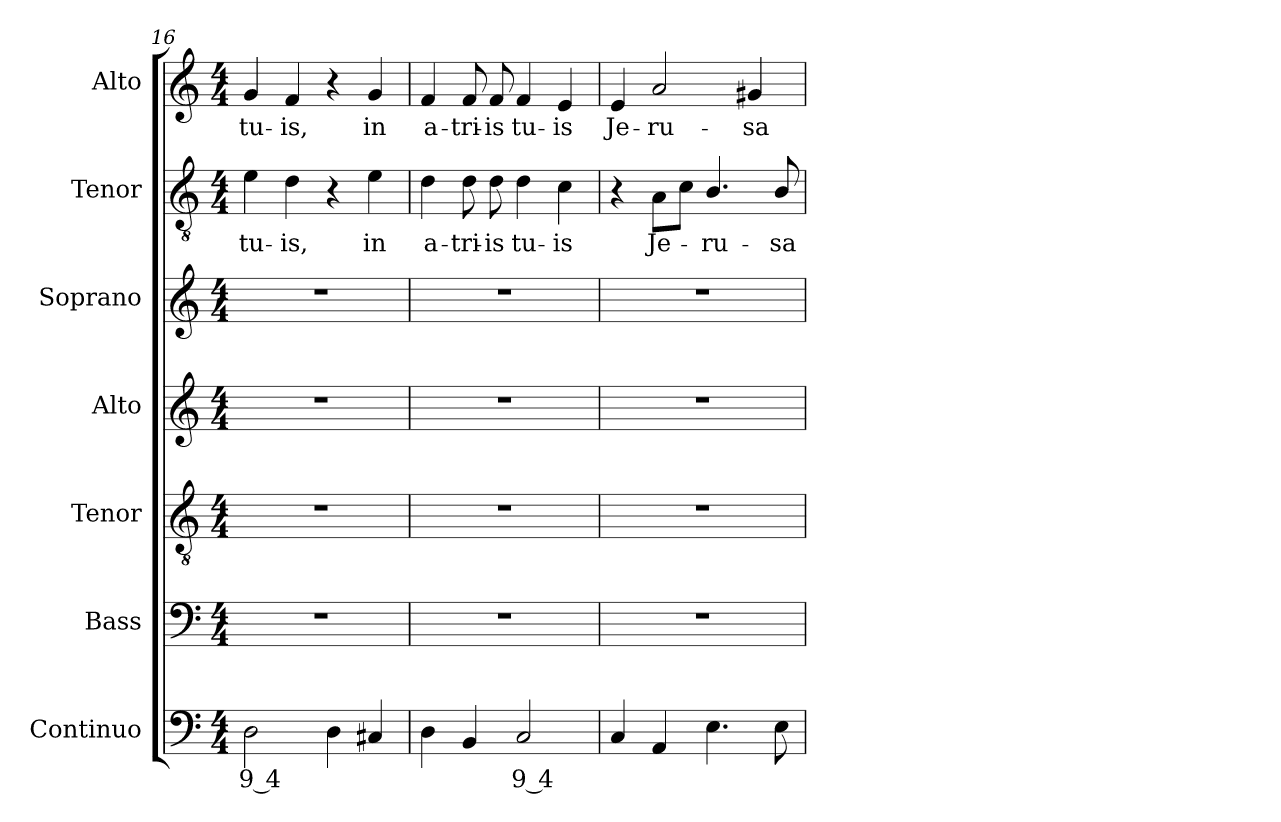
**kern	**text	**kern	**kern	**kern	**kern	**kern	**text	**kern	**text
*part7	*part7	*part6	*part5	*part4	*part3	*part2	*part2	*part1	*part1
*staff7	*staff7	*staff6	*staff5	*staff4	*staff3	*staff2	*staff2	*staff1	*staff1
*I"Continuo	*	*I"Bass	*I"Tenor	*I"Alto	*I"Soprano	*I"Tenor	*	*I"Alto	*
*I'Cont.	*	*I'B.	*I'T.	*I'A.	*I'S.	*I'T.	*	*I'A.	*
*clefF4	*	*clefF4	*clefGv2	*clefG2	*clefG2	*clefGv2	*	*clefG2	*
*	*	*	*ITrd7c12	*	*	*ITrd7c12	*	*	*
*k[]	*	*k[]	*k[]	*k[]	*k[]	*k[]	*	*k[]	*
*C:	*	*C:	*C:	*C:	*C:	*C:	*	*C:	*
*M4/4	*	*M4/4	*M4/4	*M4/4	*M4/4	*M4/4	*	*M4/4	*
=16	=16	=16	=16	=16	=16	=16	=16	=16	=16
!	!LO:LY:b:color=#000000	!	!	!	!	!	!	!	!
!	!	!	!	!	!	!	!LO:LY:b:color=#000000	!	!
!	!	!	!	!	!	!	!	!	!LO:LY:b:color=#000000
2Di\	9 4	1r	1r	1r	1r	4Ei\	tu-	4gi/	tu-
!	!	!	!	!	!	!	!LO:LY:b:color=#000000	!	!
!	!	!	!	!	!	!	!	!	!LO:LY:b:color=#000000
.	.	.	.	.	.	4Di\	-is,	4fi/	-is,
4Di\	.	.	.	.	.	4r	.	4r	.
!	!	!	!	!	!	!	!LO:LY:b:color=#000000	!	!
!	!	!	!	!	!	!	!	!	!LO:LY:b:color=#000000
4C#Xi/	.	.	.	.	.	4Ei\	in	4gi/	in
=17	=17	=17	=17	=17	=17	=17	=17	=17	=17
!	!	!	!	!	!	!	!LO:LY:b:color=#000000	!	!
!	!	!	!	!	!	!	!	!	!LO:LY:b:color=#000000
4Di\	.	1r	1r	1r	1r	4Di\	a-	4fi/	a-
!	!	!	!	!	!	!	!LO:LY:b:color=#000000	!	!
!	!	!	!	!	!	!	!	!	!LO:LY:b:color=#000000
4BBi/	.	.	.	.	.	8Di\	-tri-	8fi/	-tri-
!	!	!	!	!	!	!	!LO:LY:b:color=#000000	!	!
!	!	!	!	!	!	!	!	!	!LO:LY:b:color=#000000
.	.	.	.	.	.	8Di\	-is	8fi/	-is
!	!LO:LY:b:color=#000000	!	!	!	!	!	!	!	!
!	!	!	!	!	!	!	!LO:LY:b:color=#000000	!	!
!	!	!	!	!	!	!	!	!	!LO:LY:b:color=#000000
2Ci/	9 4	.	.	.	.	4Di\	tu-	4fi/	tu-
!	!	!	!	!	!	!	!LO:LY:b:color=#000000	!	!
!	!	!	!	!	!	!	!	!	!LO:LY:b:color=#000000
.	.	.	.	.	.	4Ci\	-is	4ei/	-is
!!LO:LB:g=z
=18	=18	=18	=18	=18	=18	=18	=18	=18	=18
!	!	!	!	!	!	!	!	!	!LO:LY:b:color=#000000
4Ci/	.	1r	1r	1r	1r	4r	.	4ei/	Je-
!	!	!	!	!	!	!	!LO:LY:b:color=#000000	!	!
!	!	!	!	!	!	!	!	!	!LO:LY:b:color=#000000
4AAi/	.	.	.	.	.	8AAi\L	Je-	2ai/	-ru-
.	.	.	.	.	.	8Ci\J	.	.	.
!	!	!	!	!	!	!	!LO:LY:b:color=#000000	!	!
4.Ei\	.	.	.	.	.	4.BBi/	-ru-	.	.
!	!	!	!	!	!	!	!	!	!LO:LY:b:color=#000000
.	.	.	.	.	.	.	.	4g#Xi/	-sa
!	!	!	!	!	!	!	!LO:LY:b:color=#000000	!	!
8Ei\	.	.	.	.	.	8BBi/	-sa	.	.
=	=	=	=	=	=	=	=	=	=
*-	*-	*-	*-	*-	*-	*-	*-	*-	*-
